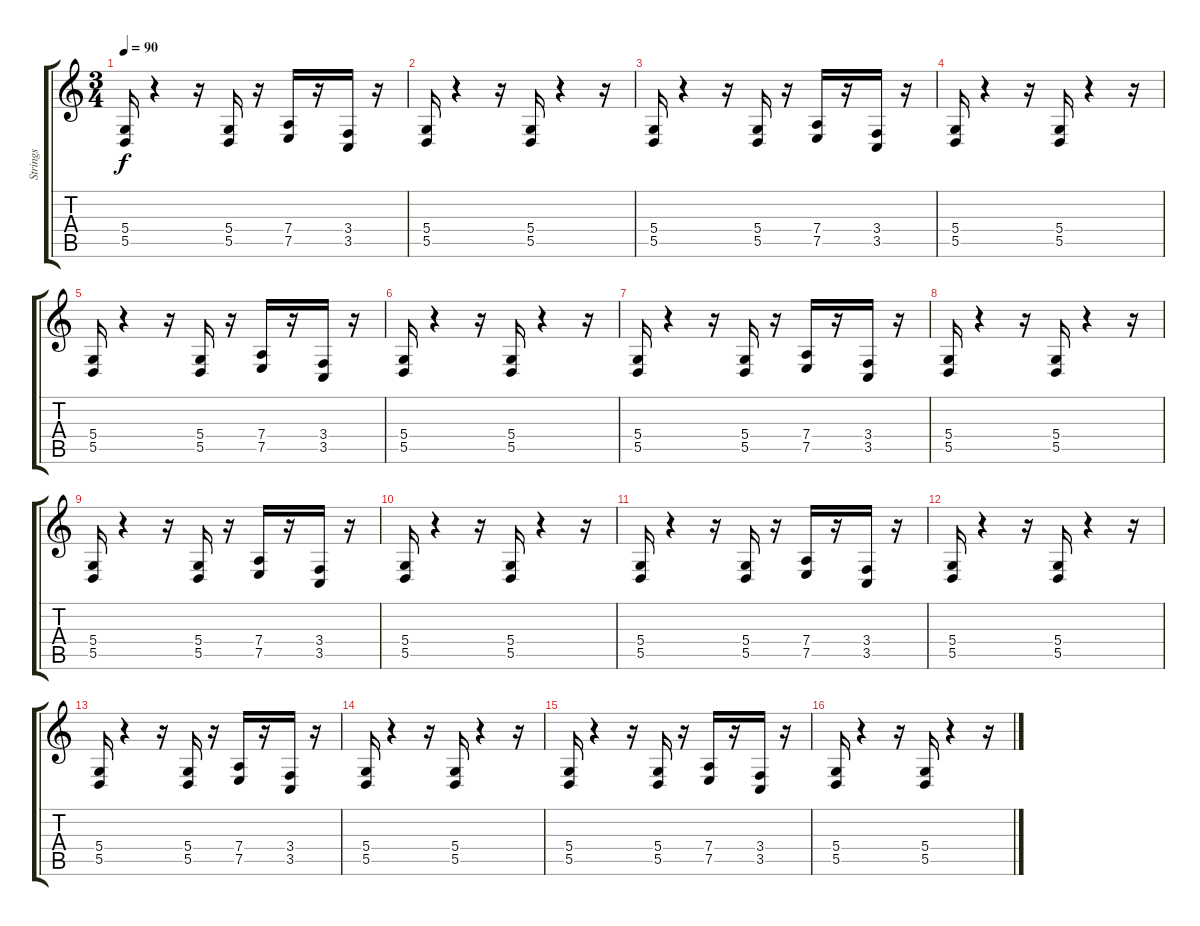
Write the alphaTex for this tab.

\track ("Strings" "Strings") {instrument stringensemble1}
\staff {score tabs}
\tuning (E4 B3 G3 D3 A2 E2) {hide}
\ts (3 4)
\tempo 90
\clef g2
\ks c
(5.4 5.5).16{dy f} r.4 r.16 (5.4 5.5).16 r.16 (7.4 7.5).16 r.16 (3.4 3.5).16 r.16 |
(5.4 5.5).16 r.4 r.16 (5.4 5.5).16 r.4 r.16 |
(5.4 5.5).16 r.4 r.16 (5.4 5.5).16 r.16 (7.4 7.5).16 r.16 (3.4 3.5).16 r.16 |
(5.4 5.5).16 r.4 r.16 (5.4 5.5).16 r.4 r.16 |
(5.4 5.5).16 r.4 r.16 (5.4 5.5).16 r.16 (7.4 7.5).16 r.16 (3.4 3.5).16 r.16 |
(5.4 5.5).16 r.4 r.16 (5.4 5.5).16 r.4 r.16 |
(5.4 5.5).16 r.4 r.16 (5.4 5.5).16 r.16 (7.4 7.5).16 r.16 (3.4 3.5).16 r.16 |
(5.4 5.5).16 r.4 r.16 (5.4 5.5).16 r.4 r.16 |
(5.4 5.5).16 r.4 r.16 (5.4 5.5).16 r.16 (7.4 7.5).16 r.16 (3.4 3.5).16 r.16 |
(5.4 5.5).16 r.4 r.16 (5.4 5.5).16 r.4 r.16 |
(5.4 5.5).16 r.4 r.16 (5.4 5.5).16 r.16 (7.4 7.5).16 r.16 (3.4 3.5).16 r.16 |
(5.4 5.5).16 r.4 r.16 (5.4 5.5).16 r.4 r.16 |
(5.4 5.5).16 r.4 r.16 (5.4 5.5).16 r.16 (7.4 7.5).16 r.16 (3.4 3.5).16 r.16 |
(5.4 5.5).16 r.4 r.16 (5.4 5.5).16 r.4 r.16 |
(5.4 5.5).16 r.4 r.16 (5.4 5.5).16 r.16 (7.4 7.5).16 r.16 (3.4 3.5).16 r.16 |
(5.4 5.5).16 r.4 r.16 (5.4 5.5).16 r.4 r.16
